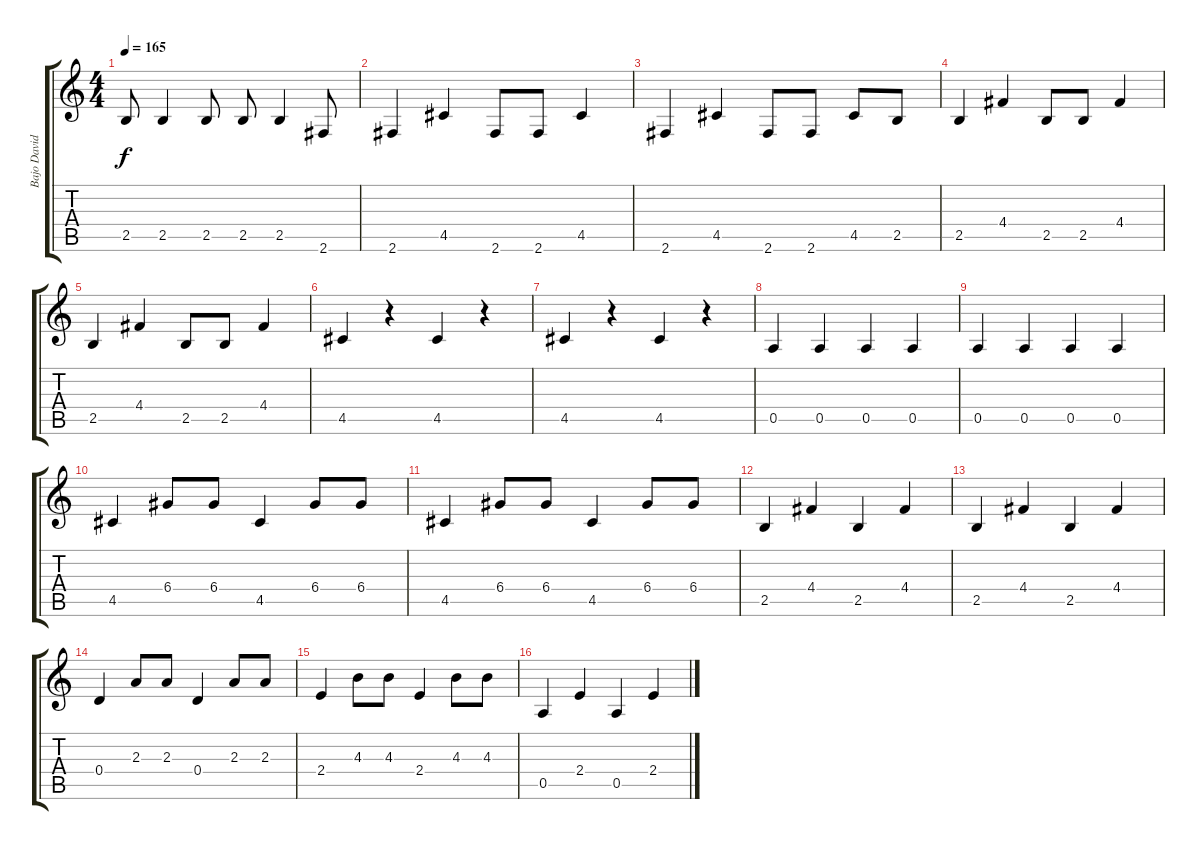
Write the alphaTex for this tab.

\track ("Bajo David Jaramillo" "Bajo David") {instrument electricbassfinger}
\staff {score tabs}
\tuning (E4 B3 G3 D3 A2 E2) {hide}
\ts (4 4)
\tempo 165
\clef g2
\ks c
2.5.8{dy f} 2.5.4 2.5.8 2.5.8 2.5.4 2.6.8 |
2.6.4 4.5.4 2.6.8 2.6.8 4.5.4 |
2.6.4 4.5.4 2.6.8 2.6.8 4.5.8 2.5.8 |
2.5.4 4.4.4 2.5.8 2.5.8 4.4.4 |
2.5.4 4.4.4 2.5.8 2.5.8 4.4.4 |
4.5.4 r.4 4.5.4 r.4 |
4.5.4 r.4 4.5.4 r.4 |
0.5.4 0.5.4 0.5.4 0.5.4 |
0.5.4 0.5.4 0.5.4 0.5.4 |
4.5.4 6.4.8 6.4.8 4.5.4 6.4.8 6.4.8 |
4.5.4 6.4.8 6.4.8 4.5.4 6.4.8 6.4.8 |
2.5.4 4.4.4 2.5.4 4.4.4 |
2.5.4 4.4.4 2.5.4 4.4.4 |
0.4.4 2.3.8 2.3.8 0.4.4 2.3.8 2.3.8 |
2.4.4 4.3.8 4.3.8 2.4.4 4.3.8 4.3.8 |
0.5.4 2.4.4 0.5.4 2.4.4
